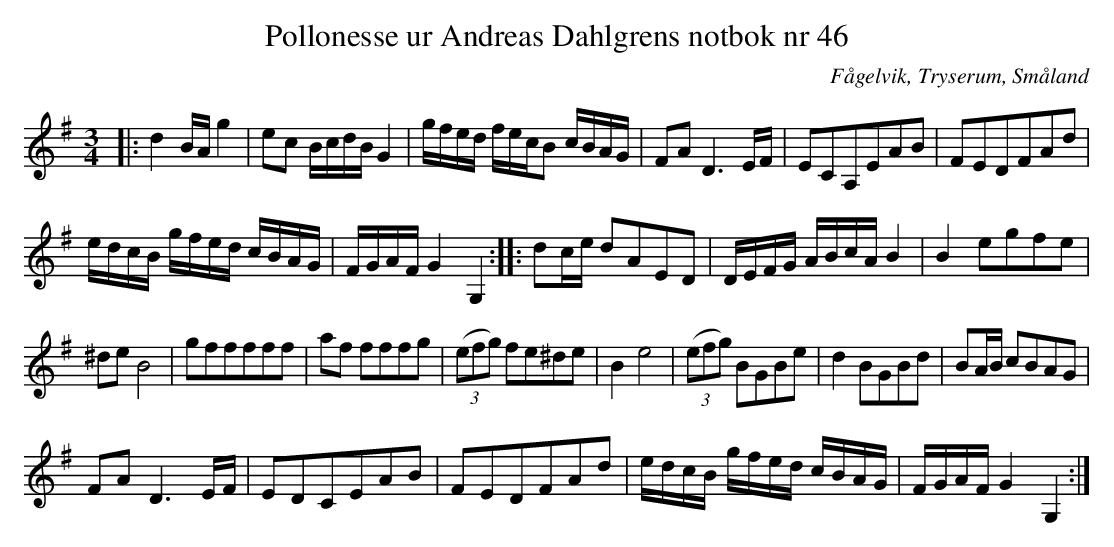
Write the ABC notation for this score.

X:1
T:Pollonesse ur Andreas Dahlgrens notbok nr 46
O:Fågelvik, Tryserum, Småland
M:3/4
L:1/8
K:G
|: d2 B/A/ g2 | ec B/c/d/B/ G2 | g/f/e/d/ f/e/c/B c/B/A/G/ | FA D3 E/F/ | ECA,EAB | FEDFAd |
e/d/c/B/ g/f/e/d/ c/B/A/G/ | F/G/A/F/ G2 G,2 :: dc/e/ dAED | D/E/F/G/ A/B/c/A/ B2 | B2 egfe |
^de B4 | gfffff | af fffg | (3(efg) fe^de | B2 e4 | (3(efg) BGBe | d2 BGBd | BA/B/ cBAG |
FA D3 E/F/ | EDCEAB | FEDFAd | e/d/c/B/ g/f/e/d/ c/B/A/G/ | F/G/A/F/ G2 G,2 :|
